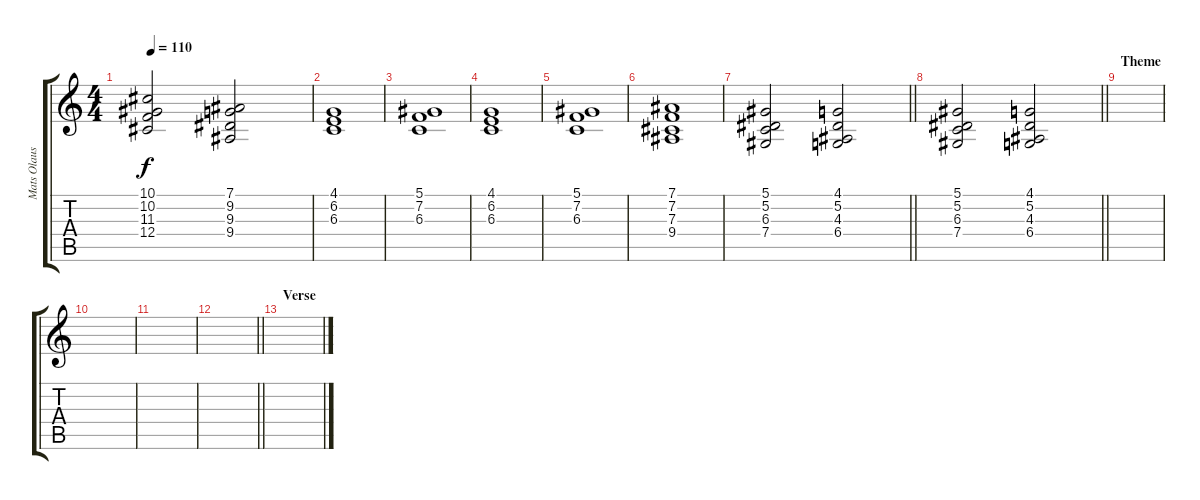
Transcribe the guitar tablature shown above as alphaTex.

\track ("Mats Olausson" "Mats Olaus") {instrument stringensemble1}
\staff {score tabs}
\tuning (Eb4 Bb3 Gb3 Db3 Ab2 Eb2) {hide}
\ts (4 4)
\tempo 110
\clef g2
\ks c
(10.1 10.2 11.3 12.4).2{dy f} (7.1 9.2 9.3 9.4).2 |
(4.1 6.2 6.3).1 |
(5.1 7.2 6.3).1 |
(4.1 6.2 6.3).1 |
(5.1 7.2 6.3).1 |
(7.1 7.2 7.3 9.4).1 |
\barLineRight lightlight
(5.1 5.2 6.3 7.4).2 (4.1 5.2 4.3 6.4).2 |
\barLineRight lightlight
(5.1 5.2 6.3 7.4).2 (4.1 5.2 4.3 6.4).2 |
\section ("" "Theme")
|
|
|
\barLineRight lightlight
|
\section ("" "Verse")
